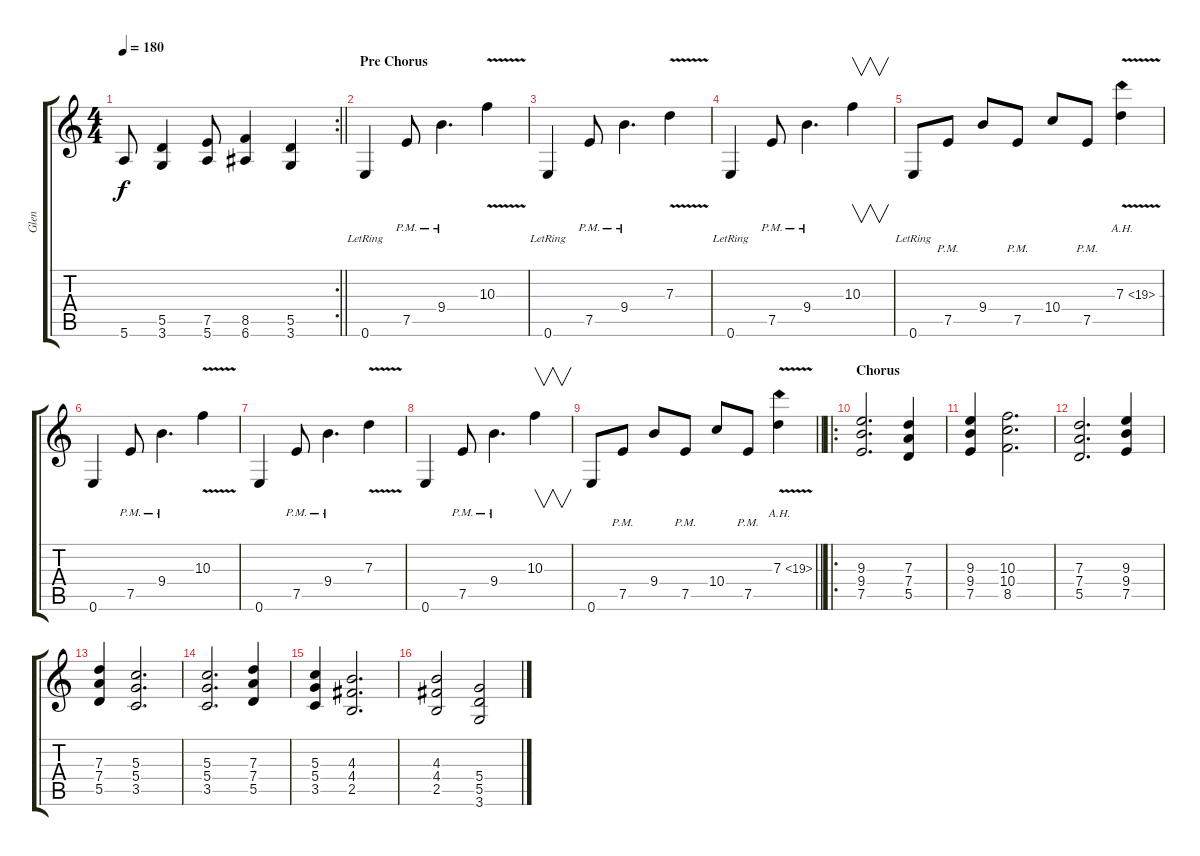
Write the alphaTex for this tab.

\track ("Glen" "Glen") {instrument overdrivenguitar}
\staff {score tabs}
\tuning (E4 B3 G3 D3 A2 E2) {hide}
\rc 2
\ts (4 4)
\tempo 180
\clef g2
\barLineRight lightlight
\ks c
5.6{t}.8{dy f} (5.5 3.6).4 (7.5 5.6).8 (8.5 6.6).4 (5.5 3.6).4 |
\section ("" "Pre Chorus")
0.6{lr}.4 7.5{pm}.8 9.4{pm}.4{d} 10.3{v}.4 |
0.6{lr}.4 7.5{pm}.8 9.4{pm}.4{d} 7.3{v}.4 |
0.6{lr}.4 7.5{pm}.8 9.4{pm}.4{d} 10.3.4{v} |
0.6{lr}.8 7.5{pm}.8 9.4.8 7.5{pm}.8 10.4.8 7.5{pm}.8 7.3{ah 12 v}.4 |
0.6.4 7.5{pm}.8 9.4{pm}.4{d} 10.3{v}.4 |
0.6.4 7.5{pm}.8 9.4{pm}.4{d} 7.3{v}.4 |
0.6.4 7.5{pm}.8 9.4{pm}.4{d} 10.3.4{v} |
\barLineRight lightlight
0.6.8 7.5{pm}.8 9.4.8 7.5{pm}.8 10.4.8 7.5{pm}.8 7.3{ah 12 v}.4 |
\ro
\section ("" "Chorus")
(9.3 9.4 7.5).2{d} (7.3 7.4 5.5).4 |
(9.3 9.4 7.5).4 (10.3 10.4 8.5).2{d} |
(7.3 7.4 5.5).2{d} (9.3 9.4 7.5).4 |
(7.3 7.4 5.5).4 (5.3 5.4 3.5).2{d} |
(5.3 5.4 3.5).2{d} (7.3 7.4 5.5).4 |
(5.3 5.4 3.5).4 (4.3 4.4 2.5).2{d} |
(4.3 4.4 2.5).2 (5.4 5.5 3.6).2
